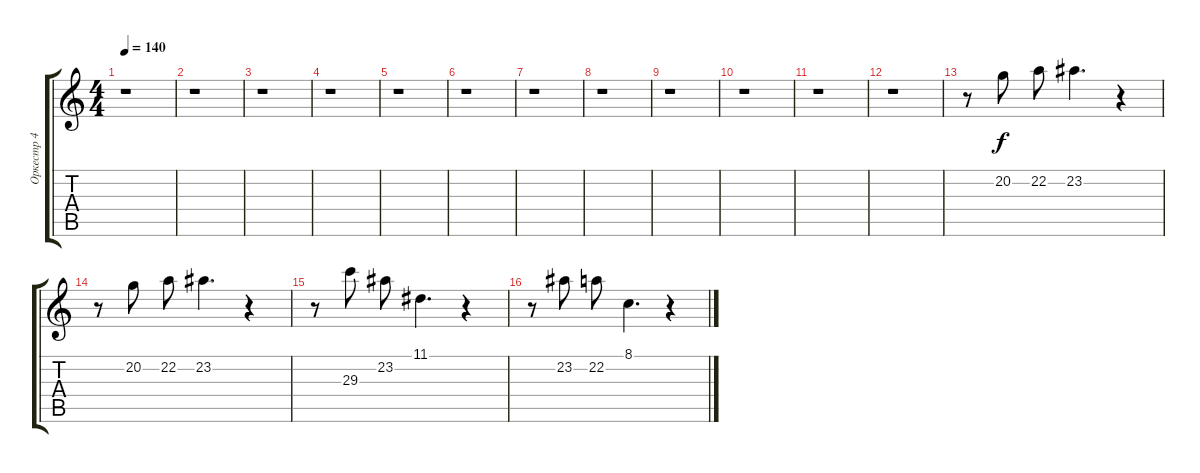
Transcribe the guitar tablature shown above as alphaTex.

\track ("Оркестр 4" "Оркестр 4") {instrument flute}
\staff {score tabs}
\tuning (E4 B3 G3 D3 A2 E2) {hide}
\ts (4 4)
\tempo 140
\clef g2
\ks c
r.1{dy f} |
r.1 |
r.1 |
r.1 |
r.1 |
r.1 |
r.1 |
r.1 |
r.1 |
r.1 |
r.1 |
r.1 |
r.8 20.2.8 22.2.8 23.2.4{d} r.4 |
r.8 20.2.8 22.2.8 23.2.4{d} r.4 |
r.8 29.3.8 23.2.8 11.1.4{d} r.4 |
r.8 23.2.8 22.2.8 8.1.4{d} r.4
